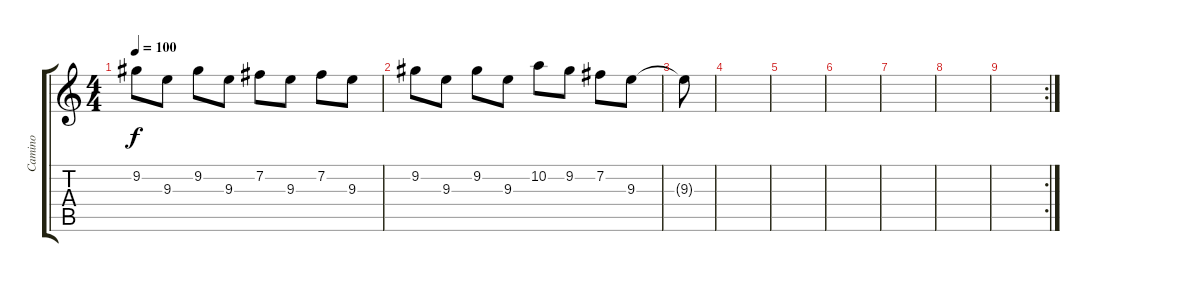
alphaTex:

\track ("Camino" "Camino") {instrument overdrivenguitar}
\staff {score tabs}
\tuning (E4 B3 G3 D3 A2 E2) {hide}
\ts (4 4)
\tempo 100
\clef g2
\ks c
9.2.8{dy f} 9.3.8 9.2.8 9.3.8 7.2.8 9.3.8 7.2.8 9.3.8 |
9.2.8 9.3.8 9.2.8 9.3.8 10.2.8 9.2.8 7.2.8 9.3.8 |
9.3{t}.8 |
|
|
|
|
|
\rc 2
